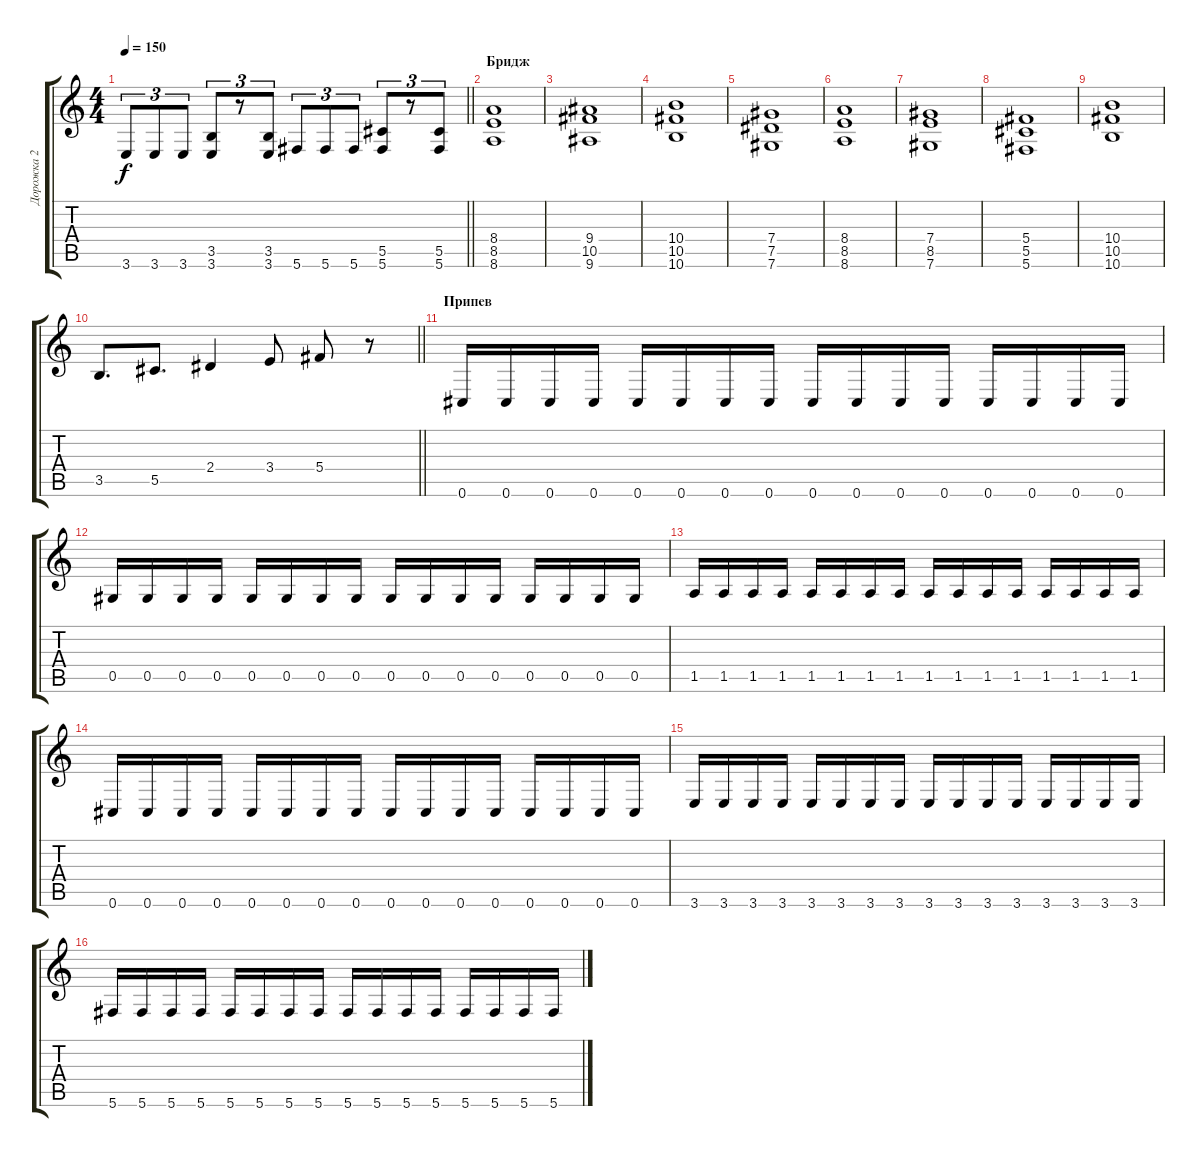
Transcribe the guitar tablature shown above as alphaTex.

\track ("Дорожка 2" "Дорожка 2") {instrument distortionguitar}
\staff {score tabs}
\tuning (Eb4 Bb3 Gb3 Db3 Ab2 Db2) {hide}
\ts (4 4)
\tempo 150
\clef g2
\barLineRight lightlight
\ks c
3.6.8{tu (3 2) dy f} 3.6.8{tu (3 2)} 3.6.8{tu (3 2)} (3.5 3.6).8{tu (3 2)} r.8{tu (3 2)} (3.5 3.6).8{tu (3 2)} 5.6.8{tu (3 2)} 5.6.8{tu (3 2)} 5.6.8{tu (3 2)} (5.5 5.6).8{tu (3 2)} r.8{tu (3 2)} (5.5 5.6).8{tu (3 2)} |
\section ("" "Бридж")
(8.4 8.5 8.6).1 |
(9.4 10.5 9.6).1 |
(10.4 10.5 10.6).1 |
(7.4 7.5 7.6).1 |
(8.4 8.5 8.6).1 |
(7.4 8.5 7.6).1 |
(5.4 5.5 5.6).1 |
(10.4 10.5 10.6).1 |
\barLineRight lightlight
3.5.8{d} 5.5.8{d} 2.4.4 3.4.8 5.4.8 r.8 |
\section ("" "Припев")
0.6.16 0.6.16 0.6.16 0.6.16 0.6.16 0.6.16 0.6.16 0.6.16 0.6.16 0.6.16 0.6.16 0.6.16 0.6.16 0.6.16 0.6.16 0.6.16 |
0.5.16 0.5.16 0.5.16 0.5.16 0.5.16 0.5.16 0.5.16 0.5.16 0.5.16 0.5.16 0.5.16 0.5.16 0.5.16 0.5.16 0.5.16 0.5.16 |
1.5.16 1.5.16 1.5.16 1.5.16 1.5.16 1.5.16 1.5.16 1.5.16 1.5.16 1.5.16 1.5.16 1.5.16 1.5.16 1.5.16 1.5.16 1.5.16 |
0.6.16 0.6.16 0.6.16 0.6.16 0.6.16 0.6.16 0.6.16 0.6.16 0.6.16 0.6.16 0.6.16 0.6.16 0.6.16 0.6.16 0.6.16 0.6.16 |
3.6.16 3.6.16 3.6.16 3.6.16 3.6.16 3.6.16 3.6.16 3.6.16 3.6.16 3.6.16 3.6.16 3.6.16 3.6.16 3.6.16 3.6.16 3.6.16 |
5.6.16 5.6.16 5.6.16 5.6.16 5.6.16 5.6.16 5.6.16 5.6.16 5.6.16 5.6.16 5.6.16 5.6.16 5.6.16 5.6.16 5.6.16 5.6.16
